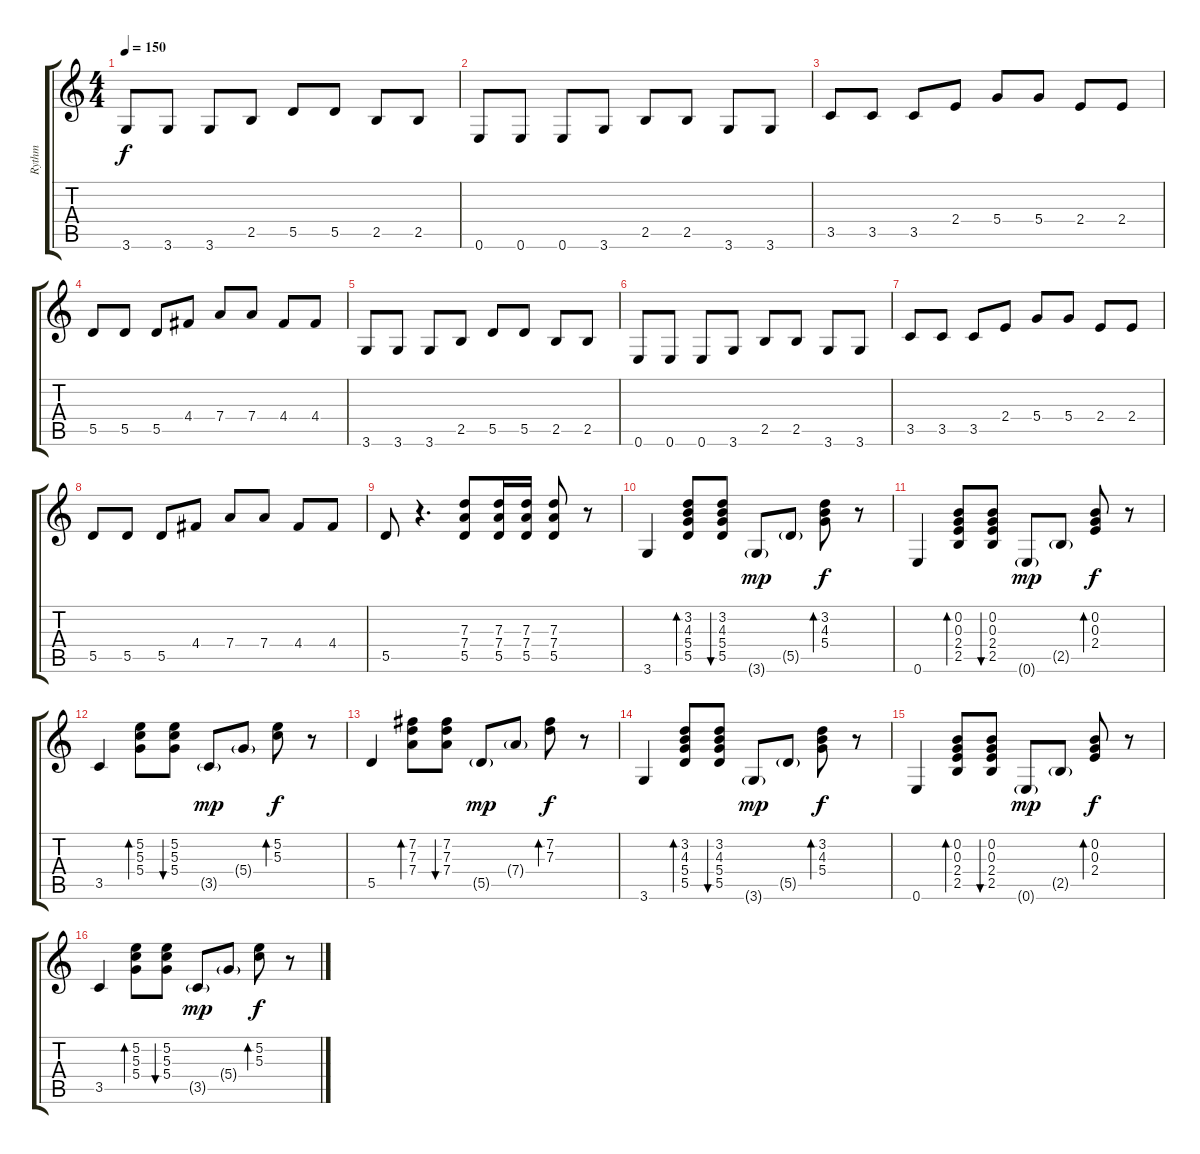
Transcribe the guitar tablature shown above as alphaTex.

\track ("Rythm" "Rythm") {instrument electricguitarmuted}
\staff {score tabs}
\tuning (E4 B3 G3 D3 A2 E2) {hide}
\ts (4 4)
\tempo 150
\clef g2
\ks c
3.6.8{dy f instrument electricguitarmuted} 3.6.8 3.6.8 2.5.8 5.5.8 5.5.8 2.5.8 2.5.8 |
0.6.8 0.6.8 0.6.8 3.6.8 2.5.8 2.5.8 3.6.8 3.6.8 |
3.5.8 3.5.8 3.5.8 2.4.8 5.4.8 5.4.8 2.4.8 2.4.8 |
5.5.8 5.5.8 5.5.8 4.4.8 7.4.8 7.4.8 4.4.8 4.4.8 |
3.6.8 3.6.8 3.6.8 2.5.8 5.5.8 5.5.8 2.5.8 2.5.8 |
0.6.8 0.6.8 0.6.8 3.6.8 2.5.8 2.5.8 3.6.8 3.6.8 |
3.5.8 3.5.8 3.5.8 2.4.8 5.4.8 5.4.8 2.4.8 2.4.8 |
5.5.8 5.5.8 5.5.8 4.4.8 7.4.8 7.4.8 4.4.8 4.4.8 |
5.5.8 r.4{d} (7.3 7.4 5.5).8 (7.3 7.4 5.5).16 (7.3 7.4 5.5).16 (7.3 7.4 5.5).8 r.8 |
3.6.4 (3.2 4.3 5.4 5.5).8{bd 240} (3.2 4.3 5.4 5.5).8{bu 240} 3.6{g}.8{dy mp} 5.5{g}.8 (3.2 4.3 5.4).8{bd 240 dy f} r.8 |
0.6.4 (0.2 0.3 2.4 2.5).8{bd 240} (0.2 0.3 2.4 2.5).8{bu 240} 0.6{g}.8{dy mp} 2.5{g}.8 (0.2 0.3 2.4).8{bd 240 dy f} r.8 |
3.5.4 (5.2 5.3 5.4).8{bd 240} (5.2 5.3 5.4).8{bu 240} 3.5{g}.8{dy mp} 5.4{g}.8 (5.2 5.3).8{bd 240 dy f} r.8 |
5.5.4 (7.2 7.3 7.4).8{bd 240} (7.2 7.3 7.4).8{bu 240} 5.5{g}.8{dy mp} 7.4{g}.8 (7.2 7.3).8{bd 240 dy f} r.8 |
3.6.4 (3.2 4.3 5.4 5.5).8{bd 240} (3.2 4.3 5.4 5.5).8{bu 240} 3.6{g}.8{dy mp} 5.5{g}.8 (3.2 4.3 5.4).8{bd 240 dy f} r.8 |
0.6.4 (0.2 0.3 2.4 2.5).8{bd 240} (0.2 0.3 2.4 2.5).8{bu 240} 0.6{g}.8{dy mp} 2.5{g}.8 (0.2 0.3 2.4).8{bd 240 dy f} r.8 |
3.5.4 (5.2 5.3 5.4).8{bd 240} (5.2 5.3 5.4).8{bu 240} 3.5{g}.8{dy mp} 5.4{g}.8 (5.2 5.3).8{bd 240 dy f} r.8
